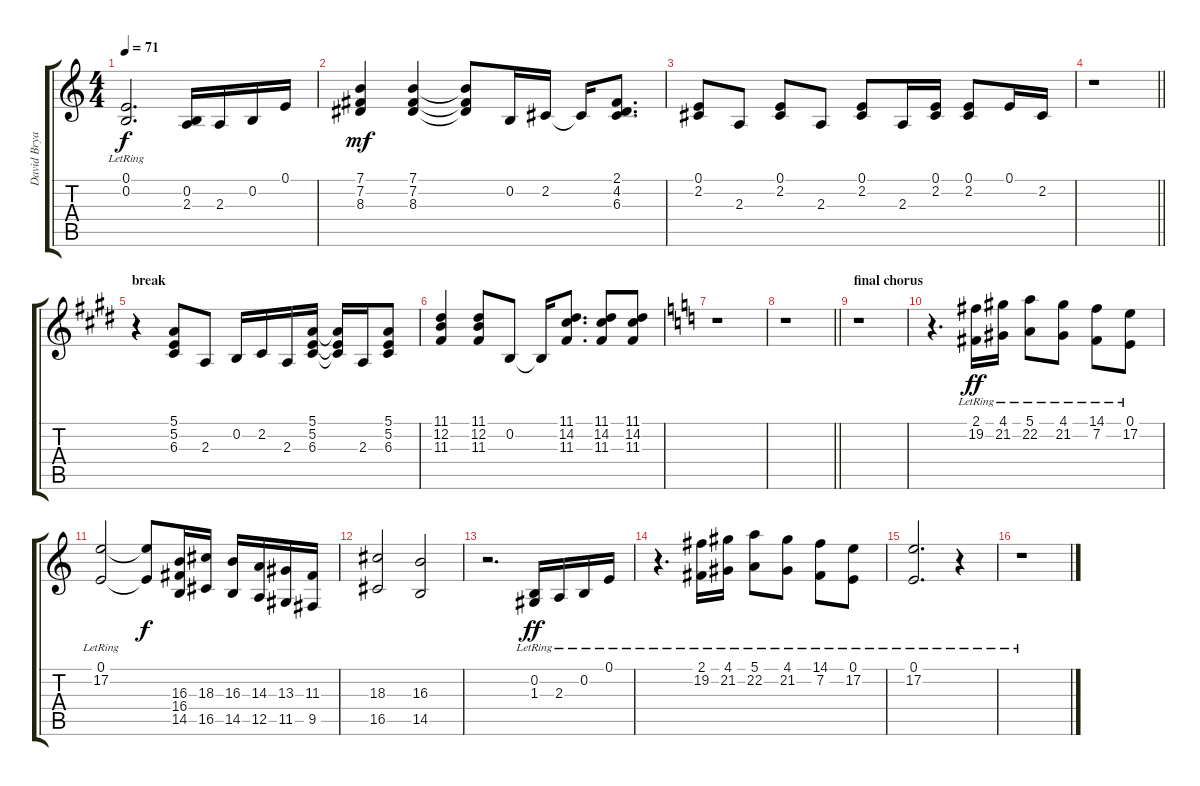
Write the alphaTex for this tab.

\track ("David Bryan" "David Brya") {instrument electricgrandpiano}
\staff {score tabs}
\tuning (E4 B3 G3 D3 A2 E2) {hide}
\ts (4 4)
\tempo 71
\clef g2
\ks c
(0.1{lr} 0.2).2{d dy f} (0.2 2.3).16 2.3.16 0.2.16 0.1.16 |
(7.1 7.2 8.3).4{dy mf} (7.1 7.2 8.3).4 (7.1{t} 7.2{t} 8.3{t}).8 0.2.16 2.2.16 2.2{t}.16 (2.1 4.2 6.3).8{d} |
(0.1 2.2).8 2.3.8 (0.1 2.2).8 2.3.8 (0.1 2.2).8 2.3.16 (0.1 2.2).16 (0.1 2.2).8 0.1.16 2.2.16 |
\barLineRight lightlight
r.1 |
\section ("" "break")
\ks e
r.4 (5.1 5.2 6.3).8 2.3.8 0.2.16 2.2.16 2.3.16 (5.1 5.2 6.3).16 (5.1{t} 5.2{t} 6.3{t}).16 2.3.16 (5.1 5.2 6.3).8 |
(11.1 12.2 11.3).4 (11.1 12.2 11.3).8 0.2.8 0.2{t}.16 (11.1 14.2 11.3).8{d} (11.1 14.2 11.3).8 (11.1 14.2 11.3).8 |
\ks c
r.1 |
\barLineRight lightlight
r.1 |
\section ("" "final chorus")
r.1 |
r.4{d} (2.1{lr} 19.2).16{dy ff} (4.1{lr} 21.2).16 (5.1{lr} 22.2).8 (4.1{lr} 21.2).8 (14.1 7.2{lr}).8 (0.1{lr} 17.2).8 |
(0.1{lr} 17.2).2 (0.1{t} 17.2{t}).8{dy f} (16.3 16.4 14.5).16 (18.3 16.5).16 (16.3 14.5).16 (14.3 12.5).16 (13.3 11.5).16 (11.3 9.5).16 |
(18.3 16.5).2 (16.3 14.5).2 |
r.2{d} (0.2{lr} 1.3).16{dy ff} 2.3{lr}.16 0.2{lr}.16 0.1{lr}.16 |
r.4{d} (2.1{lr} 19.2).16 (4.1{lr} 21.2).16 (5.1{lr} 22.2).8 (4.1{lr} 21.2).8 (14.1 7.2{lr}).8 (0.1{lr} 17.2).8 |
(0.1{lr} 17.2).2{d} r.4 |
r.1
